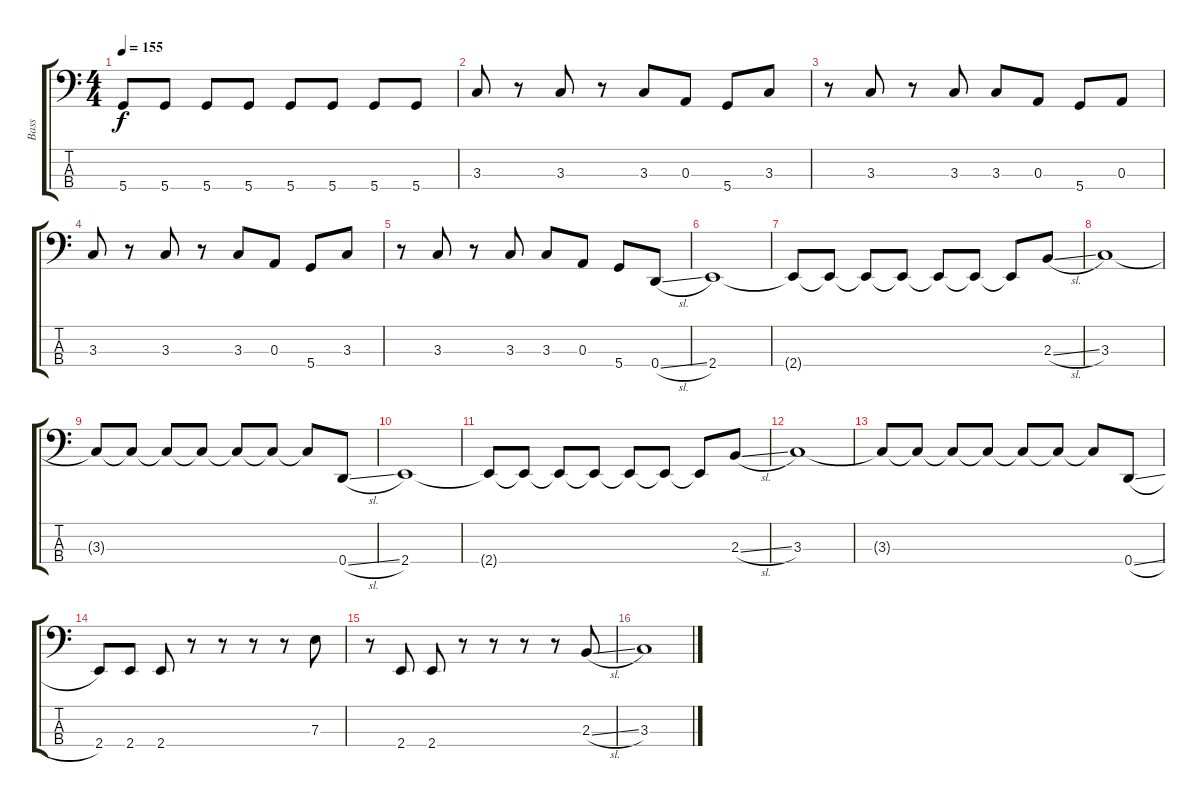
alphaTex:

\track ("Bass" "Bass") {instrument electricbassfinger}
\staff {score tabs}
\tuning (G2 D2 A1 D1) {hide}
\ts (4 4)
\tempo 155
\clef f4
\ks c
5.4{t}.8{dy f} 5.4.8 5.4.8 5.4.8 5.4.8 5.4.8 5.4.8 5.4.8 |
3.3.8 r.8 3.3.8 r.8 3.3.8 0.3.8 5.4.8 3.3.8 |
r.8 3.3.8 r.8 3.3.8 3.3.8 0.3.8 5.4.8 0.3.8 |
3.3.8 r.8 3.3.8 r.8 3.3.8 0.3.8 5.4.8 3.3.8 |
r.8 3.3.8 r.8 3.3.8 3.3.8 0.3.8 5.4.8 0.4{sl}.8 |
2.4.1 |
2.4{t}.8 2.4{t}.8 2.4{t}.8 2.4{t}.8 2.4{t}.8 2.4{t}.8 2.4{t}.8 2.3{sl}.8 |
3.3.1 |
3.3{t}.8 3.3{t}.8 3.3{t}.8 3.3{t}.8 3.3{t}.8 3.3{t}.8 3.3{t}.8 0.4{sl}.8 |
2.4.1 |
2.4{t}.8 2.4{t}.8 2.4{t}.8 2.4{t}.8 2.4{t}.8 2.4{t}.8 2.4{t}.8 2.3{sl}.8 |
3.3.1 |
3.3{t}.8 3.3{t}.8 3.3{t}.8 3.3{t}.8 3.3{t}.8 3.3{t}.8 3.3{t}.8 0.4{sl}.8 |
2.4.8 2.4.8 2.4.8 r.8 r.8 r.8 r.8 7.3.8 |
r.8 2.4.8 2.4.8 r.8 r.8 r.8 r.8 2.3{sl}.8 |
3.3.1
